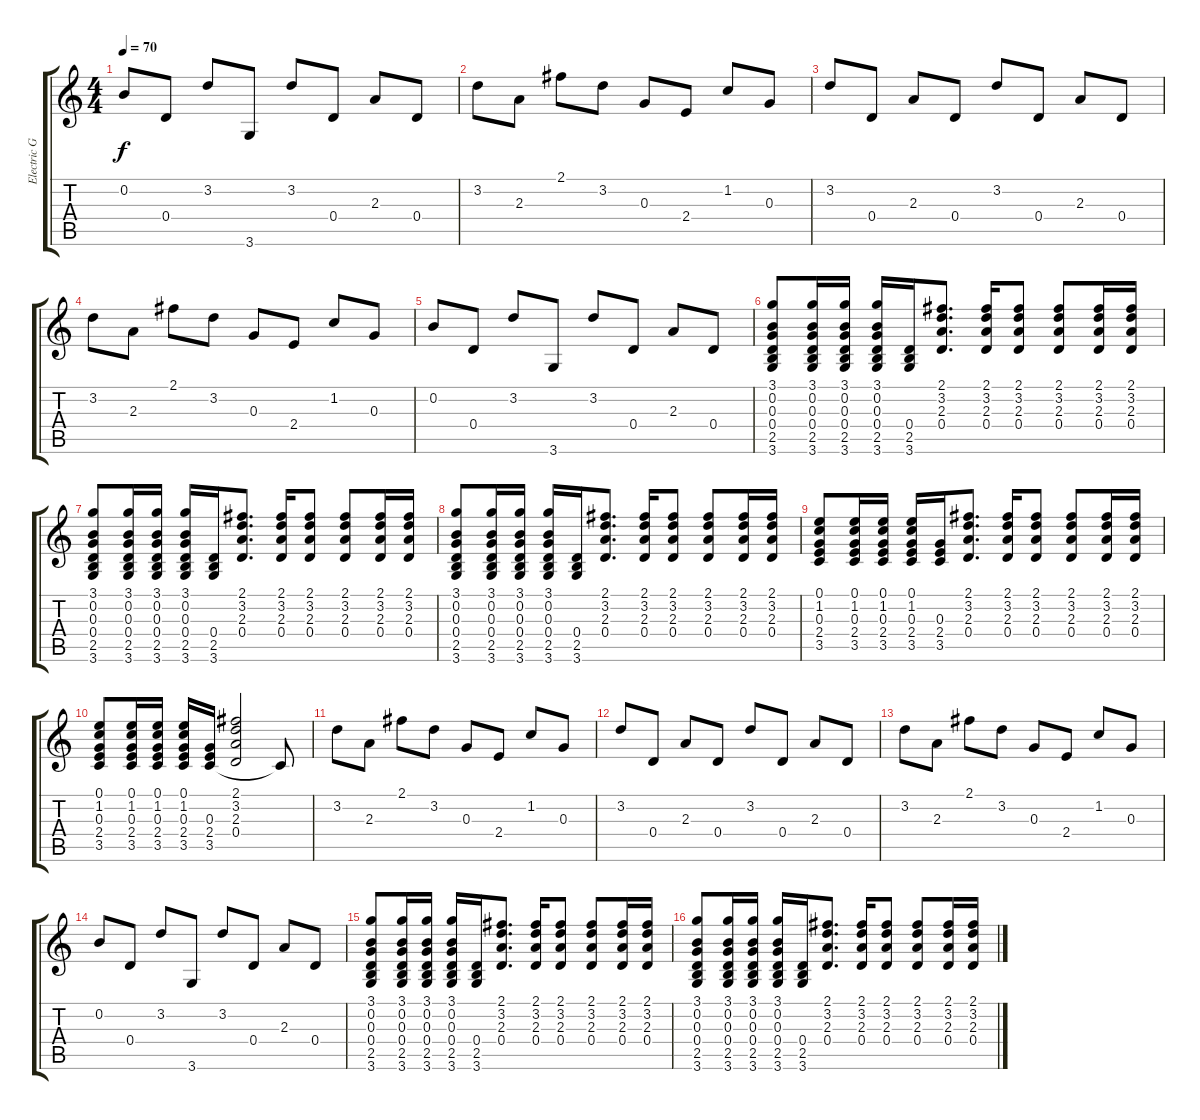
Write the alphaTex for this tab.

\track ("Electric Guitar (clean)" "Electric G") {instrument electricguitarjazz}
\staff {score tabs}
\tuning (E4 B3 G3 D3 A2 E2) {hide}
\ts (4 4)
\tempo 70
\clef g2
\ks c
0.2.8{dy f} 0.4.8 3.2.8 3.6.8 3.2.8 0.4.8 2.3.8 0.4.8 |
3.2.8 2.3.8 2.1.8 3.2.8 0.3.8 2.4.8 1.2.8 0.3.8 |
3.2.8 0.4.8 2.3.8 0.4.8 3.2.8 0.4.8 2.3.8 0.4.8 |
3.2.8 2.3.8 2.1.8 3.2.8 0.3.8 2.4.8 1.2.8 0.3.8 |
0.2.8 0.4.8 3.2.8 3.6.8 3.2.8 0.4.8 2.3.8 0.4.8 |
(3.1 0.2 0.3 0.4 2.5 3.6).8 (3.1 0.2 0.3 0.4 2.5 3.6).16 (3.1 0.2 0.3 0.4 2.5 3.6).16 (3.1 0.2 0.3 0.4 2.5 3.6).16 (0.4 2.5 3.6).16 (2.1 3.2 2.3 0.4).8{d} (2.1 3.2 2.3 0.4).16 (2.1 3.2 2.3 0.4).8 (2.1 3.2 2.3 0.4).8 (2.1 3.2 2.3 0.4).16 (2.1 3.2 2.3 0.4).16 |
(3.1 0.2 0.3 0.4 2.5 3.6).8 (3.1 0.2 0.3 0.4 2.5 3.6).16 (3.1 0.2 0.3 0.4 2.5 3.6).16 (3.1 0.2 0.3 0.4 2.5 3.6).16 (0.4 2.5 3.6).16 (2.1 3.2 2.3 0.4).8{d} (2.1 3.2 2.3 0.4).16 (2.1 3.2 2.3 0.4).8 (2.1 3.2 2.3 0.4).8 (2.1 3.2 2.3 0.4).16 (2.1 3.2 2.3 0.4).16 |
(3.1 0.2 0.3 0.4 2.5 3.6).8 (3.1 0.2 0.3 0.4 2.5 3.6).16 (3.1 0.2 0.3 0.4 2.5 3.6).16 (3.1 0.2 0.3 0.4 2.5 3.6).16 (0.4 2.5 3.6).16 (2.1 3.2 2.3 0.4).8{d} (2.1 3.2 2.3 0.4).16 (2.1 3.2 2.3 0.4).8 (2.1 3.2 2.3 0.4).8 (2.1 3.2 2.3 0.4).16 (2.1 3.2 2.3 0.4).16 |
(0.1 1.2 0.3 2.4 3.5).8 (0.1 1.2 0.3 2.4 3.5).16 (0.1 1.2 0.3 2.4 3.5).16 (0.1 1.2 0.3 2.4 3.5).16 (0.3 2.4 3.5).16 (2.1 3.2 2.3 0.4).8{d} (2.1 3.2 2.3 0.4).16 (2.1 3.2 2.3 0.4).8 (2.1 3.2 2.3 0.4).8 (2.1 3.2 2.3 0.4).16 (2.1 3.2 2.3 0.4).16 |
(0.1 1.2 0.3 2.4 3.5).8 (0.1 1.2 0.3 2.4 3.5).16 (0.1 1.2 0.3 2.4 3.5).16 (0.1 1.2 0.3 2.4 3.5).16 (0.3 2.4 3.5).16 (2.1 3.2 2.3 0.4).2 3.5{t}.8 |
3.2.8 2.3.8 2.1.8 3.2.8 0.3.8 2.4.8 1.2.8 0.3.8 |
3.2.8 0.4.8 2.3.8 0.4.8 3.2.8 0.4.8 2.3.8 0.4.8 |
3.2.8 2.3.8 2.1.8 3.2.8 0.3.8 2.4.8 1.2.8 0.3.8 |
0.2.8 0.4.8 3.2.8 3.6.8 3.2.8 0.4.8 2.3.8 0.4.8 |
(3.1 0.2 0.3 0.4 2.5 3.6).8 (3.1 0.2 0.3 0.4 2.5 3.6).16 (3.1 0.2 0.3 0.4 2.5 3.6).16 (3.1 0.2 0.3 0.4 2.5 3.6).16 (0.4 2.5 3.6).16 (2.1 3.2 2.3 0.4).8{d} (2.1 3.2 2.3 0.4).16 (2.1 3.2 2.3 0.4).8 (2.1 3.2 2.3 0.4).8 (2.1 3.2 2.3 0.4).16 (2.1 3.2 2.3 0.4).16 |
(3.1 0.2 0.3 0.4 2.5 3.6).8 (3.1 0.2 0.3 0.4 2.5 3.6).16 (3.1 0.2 0.3 0.4 2.5 3.6).16 (3.1 0.2 0.3 0.4 2.5 3.6).16 (0.4 2.5 3.6).16 (2.1 3.2 2.3 0.4).8{d} (2.1 3.2 2.3 0.4).16 (2.1 3.2 2.3 0.4).8 (2.1 3.2 2.3 0.4).8 (2.1 3.2 2.3 0.4).16 (2.1 3.2 2.3 0.4).16
